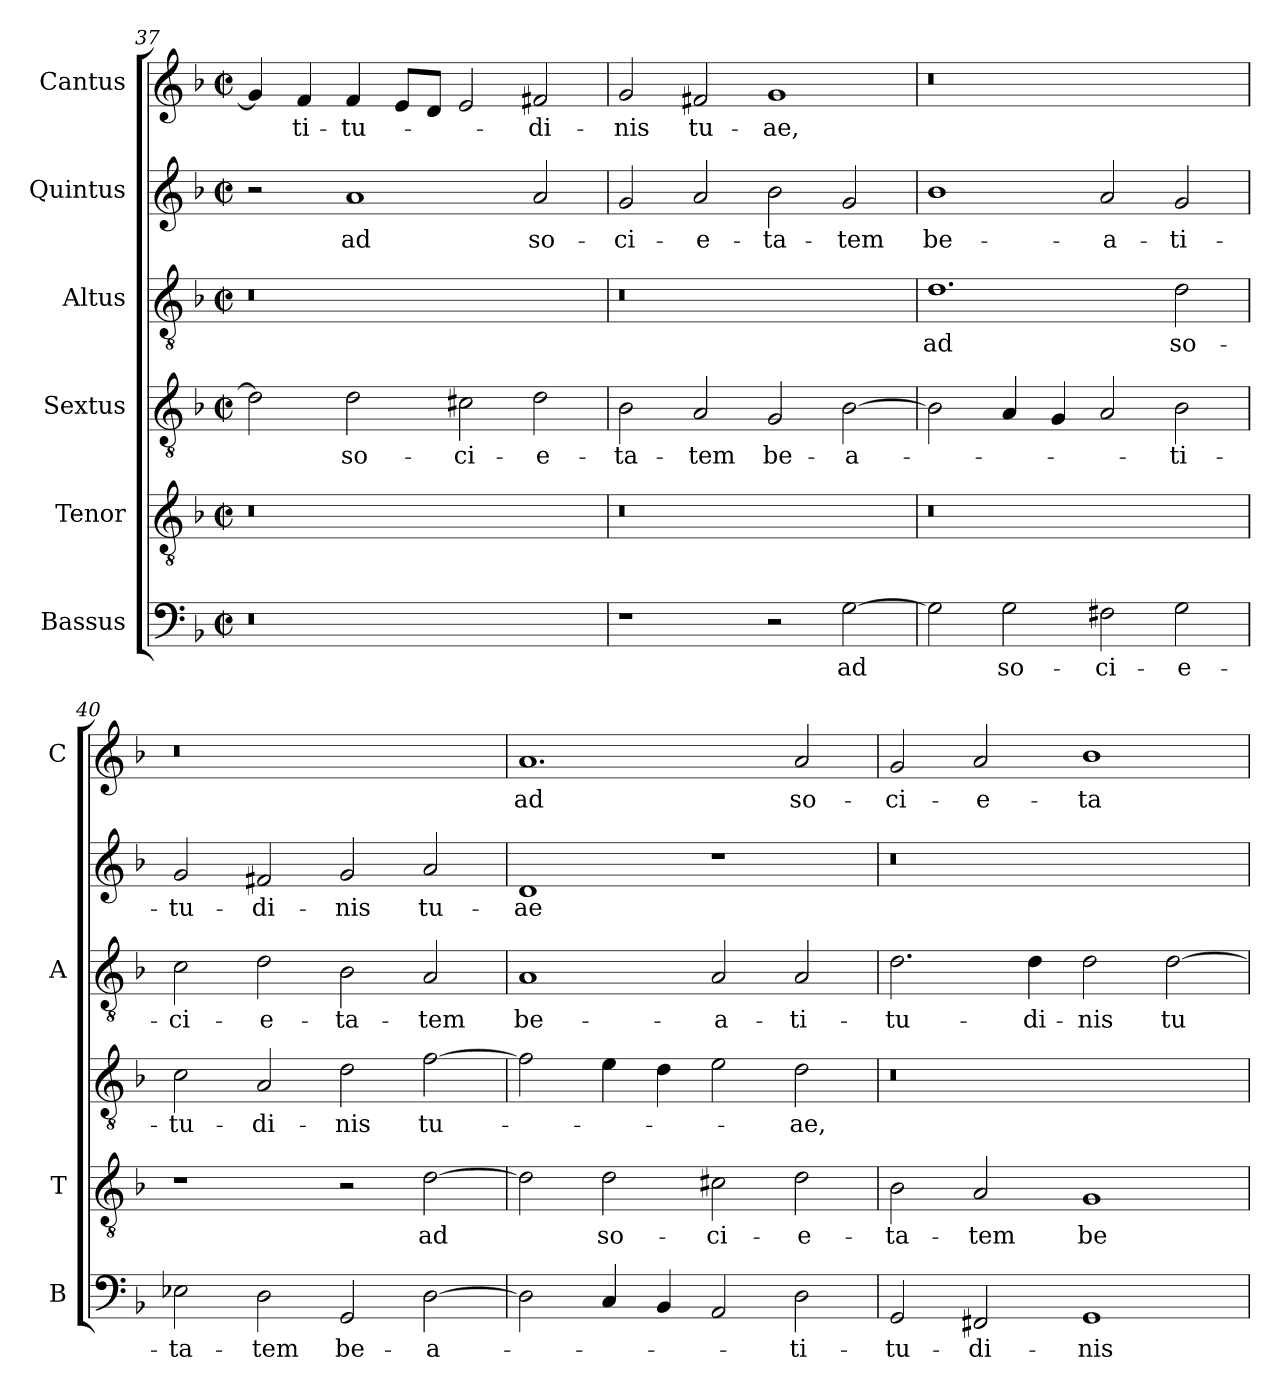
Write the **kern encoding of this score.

**kern	**text	**kern	**text	**kern	**text	**kern	**text	**kern	**text	**kern	**text
*part6	*part6	*part5	*part5	*part4	*part4	*part3	*part3	*part2	*part2	*part1	*part1
*staff6	*staff6	*staff5	*staff5	*staff4	*staff4	*staff3	*staff3	*staff2	*staff2	*staff1	*staff1
*I"Bassus	*	*I"Tenor	*	*I"Sextus	*	*I"Altus	*	*I"Quintus	*	*I"Cantus	*
*I'B	*	*I'T	*	*	*	*I'A	*	*	*	*I'C	*
*clefF4	*	*clefGv2	*	*clefGv2	*	*clefGv2	*	*clefG2	*	*clefG2	*
*k[b-]	*	*k[b-]	*	*k[b-]	*	*k[b-]	*	*k[b-]	*	*k[b-]	*
*d:	*	*d:	*	*d:	*	*d:	*	*d:	*	*d:	*
*M2/2	*	*M2/2	*	*M2/2	*	*M2/2	*	*M2/2	*	*M2/2	*
*met(c|)	*	*met(c|)	*	*met(c|)	*	*met(c|)	*	*met(c|)	*	*met(c|)	*
=37	=37	=37	=37	=37	=37	=37	=37	=37	=37	=37	=37
0r	.	0r	.	2d\]	.	0r	.	2r	.	4g/]	.
.	.	.	.	.	.	.	.	.	.	4f/	-ti-
.	.	.	.	2d\	so-	.	.	1a	ad	4f/	-tu-
.	.	.	.	.	.	.	.	.	.	8e/L	.
.	.	.	.	.	.	.	.	.	.	8d/J	.
.	.	.	.	2c#X\	-ci-	.	.	.	.	2e/	.
.	.	.	.	2d\	-e-	.	.	2a/	so-	2f#X/	-di-
!!LO:PB:g=z
=38	=38	=38	=38	=38	=38	=38	=38	=38	=38	=38	=38
1r	.	0r	.	2B-\	-ta-	0r	.	2g/	-ci-	2g/	-nis
.	.	.	.	2A/	-tem	.	.	2a/	-e-	2f#X/	tu-
2r	.	.	.	2G/	be-	.	.	2b-\	-ta-	1g	-ae,
[2G\	ad	.	.	[2B-\	-a-	.	.	2g/	-tem	.	.
=39	=39	=39	=39	=39	=39	=39	=39	=39	=39	=39	=39
2G\]	.	0r	.	2B-\]	.	1.d	ad	1b-	be-	0r	.
2G\	so-	.	.	4A/	.	.	.	.	.	.	.
.	.	.	.	4G/	.	.	.	.	.	.	.
2F#X\	-ci-	.	.	2A/	.	.	.	2a/	-a-	.	.
2G\	-e-	.	.	2B-\	-ti-	2d\	so-	2g/	-ti-	.	.
=40	=40	=40	=40	=40	=40	=40	=40	=40	=40	=40	=40
2E-X\	-ta-	1r	.	2c\	-tu-	2c\	-ci-	2g/	-tu-	0r	.
2D\	-tem	.	.	2A/	-di-	2d\	-e-	2f#X/	-di-	.	.
2GG/	be-	2r	.	2d\	-nis	2B-\	-ta-	2g/	-nis	.	.
[2D\	-a-	[2d\	ad	[2f\	tu-	2A/	-tem	2a/	tu-	.	.
=41	=41	=41	=41	=41	=41	=41	=41	=41	=41	=41	=41
2D\]	.	2d\]	.	2f\]	.	1A	be-	1d	-ae	1.a	ad
4C/	.	2d\	so-	4e\	.	.	.	.	.	.	.
4BB-/	.	.	.	4d\	.	.	.	.	.	.	.
2AA/	.	2c#X\	-ci-	2e\	.	2A/	-a-	1r	.	.	.
2D\	-ti-	2d\	-e-	2d\	-ae,	2A/	-ti-	.	.	2a/	so-
!!LO:LB:g=z
=42	=42	=42	=42	=42	=42	=42	=42	=42	=42	=42	=42
2GG/	-tu-	2B-\	-ta-	0r	.	2.d\	-tu-	0r	.	2g/	-ci-
2FF#X/	-di-	2A/	-tem	.	.	.	.	.	.	2a/	-e-
.	.	.	.	.	.	4d\	-di-	.	.	.	.
1GG	-nis	1G	be-	.	.	2d\	-nis	.	.	1b-	-ta-
.	.	.	.	.	.	[2d\	tu-	.	.	.	.
=	=	=	=	=	=	=	=	=	=	=	=
*-	*-	*-	*-	*-	*-	*-	*-	*-	*-	*-	*-
